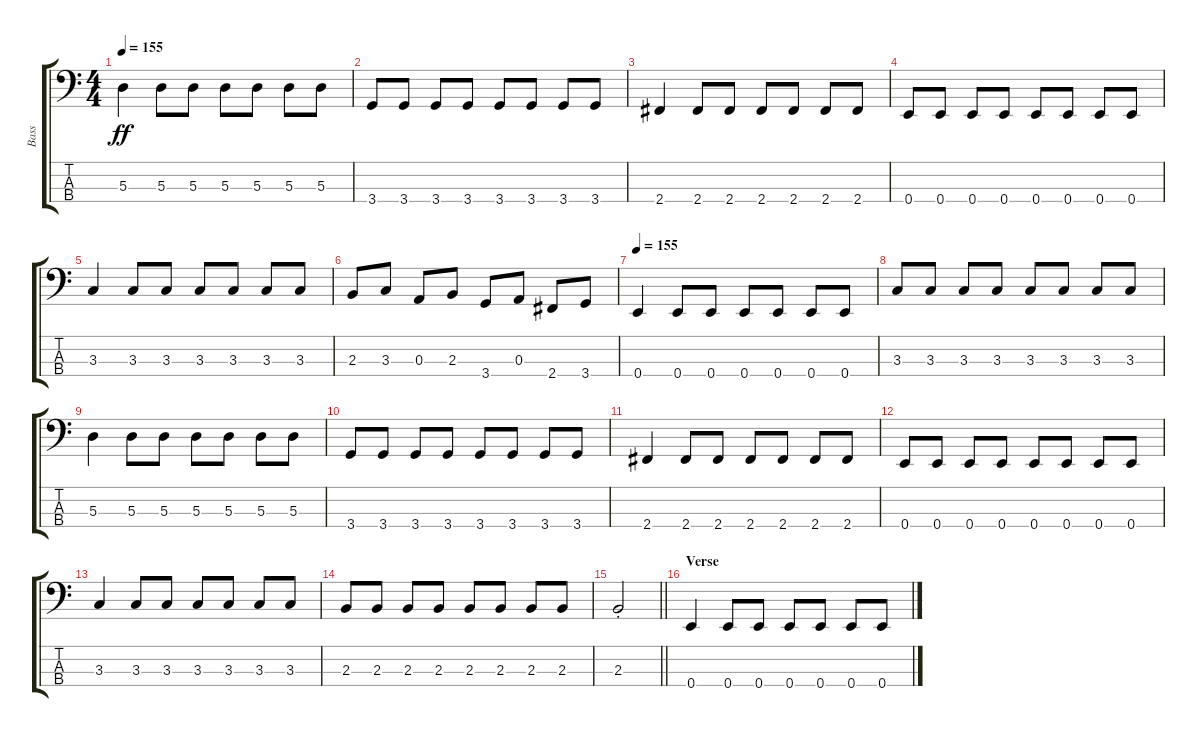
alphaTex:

\track ("Bass" "Bass") {solo instrument electricbassfinger}
\staff {score tabs}
\tuning (G2 D2 A1 E1) {hide}
\ts (4 4)
\tempo 155
\clef f4
\ks c
5.3.4{dy ff} 5.3.8 5.3.8 5.3.8 5.3.8 5.3.8 5.3.8 |
3.4.8 3.4.8 3.4.8 3.4.8 3.4.8 3.4.8 3.4.8 3.4.8 |
2.4.4 2.4.8 2.4.8 2.4.8 2.4.8 2.4.8 2.4.8 |
0.4.8 0.4.8 0.4.8 0.4.8 0.4.8 0.4.8 0.4.8 0.4.8 |
3.3.4 3.3.8 3.3.8 3.3.8 3.3.8 3.3.8 3.3.8 |
2.3.8 3.3.8 0.3.8 2.3.8 3.4.8 0.3.8 2.4.8 3.4.8 |
\tempo 155
0.4.4 0.4.8 0.4.8 0.4.8 0.4.8 0.4.8 0.4.8 |
3.3.8 3.3.8 3.3.8 3.3.8 3.3.8 3.3.8 3.3.8 3.3.8 |
5.3.4 5.3.8 5.3.8 5.3.8 5.3.8 5.3.8 5.3.8 |
3.4.8 3.4.8 3.4.8 3.4.8 3.4.8 3.4.8 3.4.8 3.4.8 |
2.4.4 2.4.8 2.4.8 2.4.8 2.4.8 2.4.8 2.4.8 |
0.4.8 0.4.8 0.4.8 0.4.8 0.4.8 0.4.8 0.4.8 0.4.8 |
3.3.4 3.3.8 3.3.8 3.3.8 3.3.8 3.3.8 3.3.8 |
2.3.8 2.3.8 2.3.8 2.3.8 2.3.8 2.3.8 2.3.8 2.3.8 |
\barLineRight lightlight
2.3{st}.2 |
\section ("" "Verse")
0.4.4 0.4.8 0.4.8 0.4.8 0.4.8 0.4.8 0.4.8
